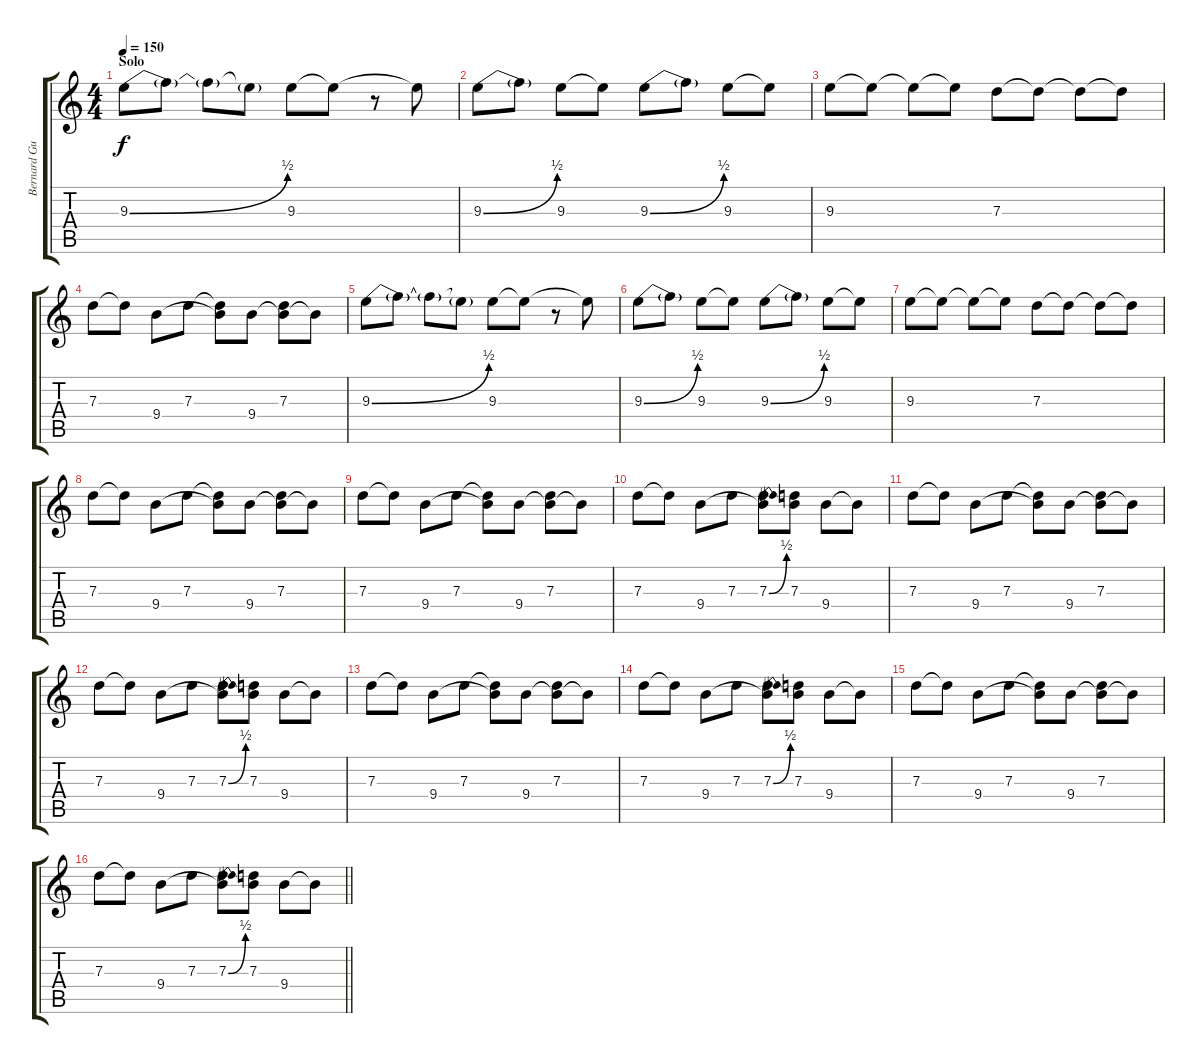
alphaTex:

\track ("Bernard Guitar 1" "Bernard Gu") {instrument overdrivenguitar}
\staff {score tabs}
\tuning (E4 B3 G3 D3 A2 E2) {hide}
\ts (4 4)
\section ("" "Solo")
\tempo 150
\clef g2
\ks c
9.3{be (bend 0 0 60 2)}.8{dy f} 9.3{t}.8 9.3{t}.8 9.3{t}.8 9.3.8 9.3{t}.8 r.8 9.3{t}.8 |
9.3{be (bend 0 0 60 2)}.8 9.3{t}.8 9.3.8 9.3{t}.8 9.3{be (bend 0 0 60 2)}.8 9.3{t}.8 9.3.8 9.3{t}.8 |
9.3.8 9.3{t}.8 9.3{t}.8 9.3{t}.8 7.3.8 7.3{t}.8 7.3{t}.8 7.3{t}.8 |
7.3.8 7.3{t}.8 9.4.8 7.3.8 (7.3{t} 9.4{t}).8 9.4.8 (7.3 9.4{t}).8 9.4{t}.8 |
9.3{be (bend 0 0 60 2)}.8 9.3{t}.8 9.3{t}.8 9.3{t}.8 9.3.8 9.3{t}.8 r.8 9.3{t}.8 |
9.3{be (bend 0 0 60 2)}.8 9.3{t}.8 9.3.8 9.3{t}.8 9.3{be (bend 0 0 60 2)}.8 9.3{t}.8 9.3.8 9.3{t}.8 |
9.3.8 9.3{t}.8 9.3{t}.8 9.3{t}.8 7.3.8 7.3{t}.8 7.3{t}.8 7.3{t}.8 |
7.3.8 7.3{t}.8 9.4.8 7.3.8 (7.3{t} 9.4{t}).8 9.4.8 (7.3 9.4{t}).8 9.4{t}.8 |
7.3.8 7.3{t}.8 9.4.8 7.3.8 (7.3{t} 9.4{t}).8 9.4.8 (7.3 9.4{t}).8 9.4{t}.8 |
7.3.8 7.3{t}.8 9.4.8 7.3.8 (7.3{be (bend 0 0 60 2)} 9.4{t}).8 (7.3 9.4{t}).8 9.4.8 9.4{t}.8 |
7.3.8 7.3{t}.8 9.4.8 7.3.8 (7.3{t} 9.4{t}).8 9.4.8 (7.3 9.4{t}).8 9.4{t}.8 |
7.3.8 7.3{t}.8 9.4.8 7.3.8 (7.3{be (bend 0 0 60 2)} 9.4{t}).8 (7.3 9.4{t}).8 9.4.8 9.4{t}.8 |
7.3.8 7.3{t}.8 9.4.8 7.3.8 (7.3{t} 9.4{t}).8 9.4.8 (7.3 9.4{t}).8 9.4{t}.8 |
7.3.8 7.3{t}.8 9.4.8 7.3.8 (7.3{be (bend 0 0 60 2)} 9.4{t}).8 (7.3 9.4{t}).8 9.4.8 9.4{t}.8 |
7.3.8 7.3{t}.8 9.4.8 7.3.8 (7.3{t} 9.4{t}).8 9.4.8 (7.3 9.4{t}).8 9.4{t}.8 |
\barLineRight lightlight
7.3.8 7.3{t}.8 9.4.8 7.3.8 (7.3{be (bend 0 0 60 2)} 9.4{t}).8 (7.3 9.4{t}).8 9.4.8 9.4{t}.8
